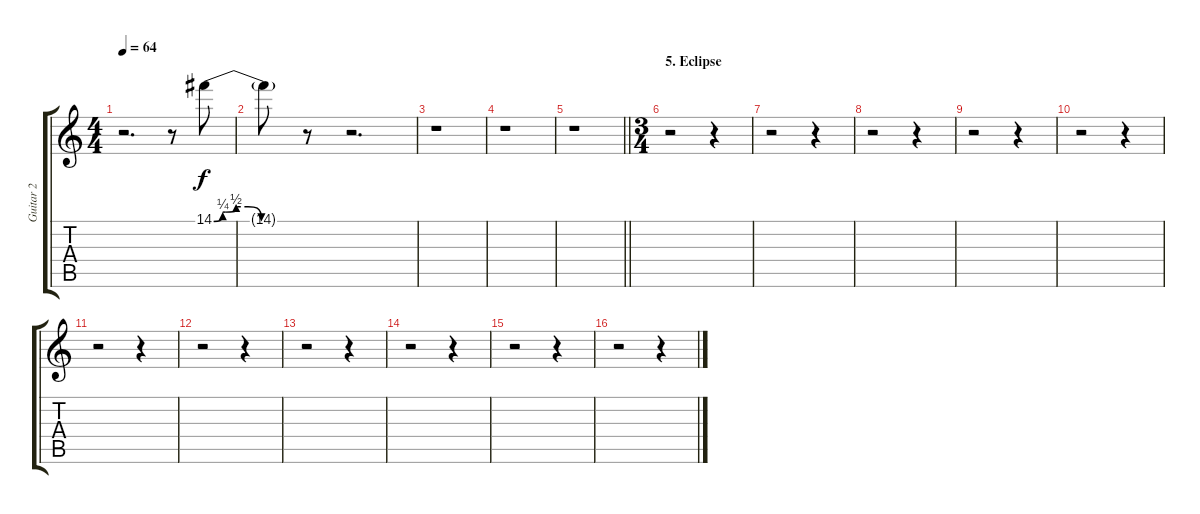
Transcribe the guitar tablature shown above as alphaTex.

\track ("Guitar 2" "Guitar 2") {instrument electricguitarjazz}
\staff {score tabs}
\tuning (E4 B3 G3 D3 A2 E2) {hide}
\ts (4 4)
\tempo 64
\clef g2
\ks c
r.2{d dy f} r.8 14.1{be (custom 0 0 6 1 8 1 15 2 23 2 32 0 60 0)}.8 |
14.1{t}.8 r.8 r.2{d} |
r.1 |
r.1 |
\barLineRight lightlight
r.1 |
\ts (3 4)
\section ("" "5. Eclipse")
r.2 r.4 |
r.2 r.4 |
r.2 r.4 |
r.2 r.4 |
r.2 r.4 |
r.2 r.4 |
r.2 r.4 |
r.2 r.4 |
r.2 r.4 |
r.2 r.4 |
r.2 r.4
